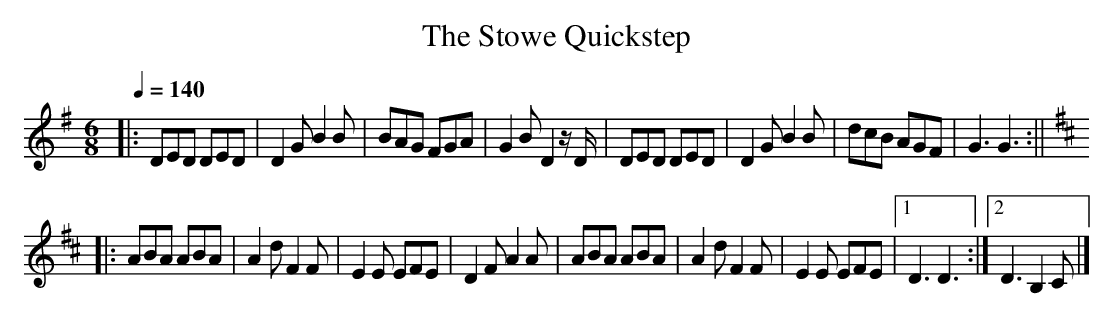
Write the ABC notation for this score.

X:1
T:Stowe Quickstep, The
M:6/8
L:1/8
Q:1/4=140
K:Gmaj
|:DED DED|D2G B2B|BAG FGA|G2B D2z/2D/2|
DED DED|D2G B2B|dcB AGF|G3 G3:||!
K:Dmaj
|:ABA ABA|A2d F2F|E2E EFE|D2F A2A|
ABA ABA|A2d F2F|E2E EFE|1D3 D3:|2D3 B,2C|]
